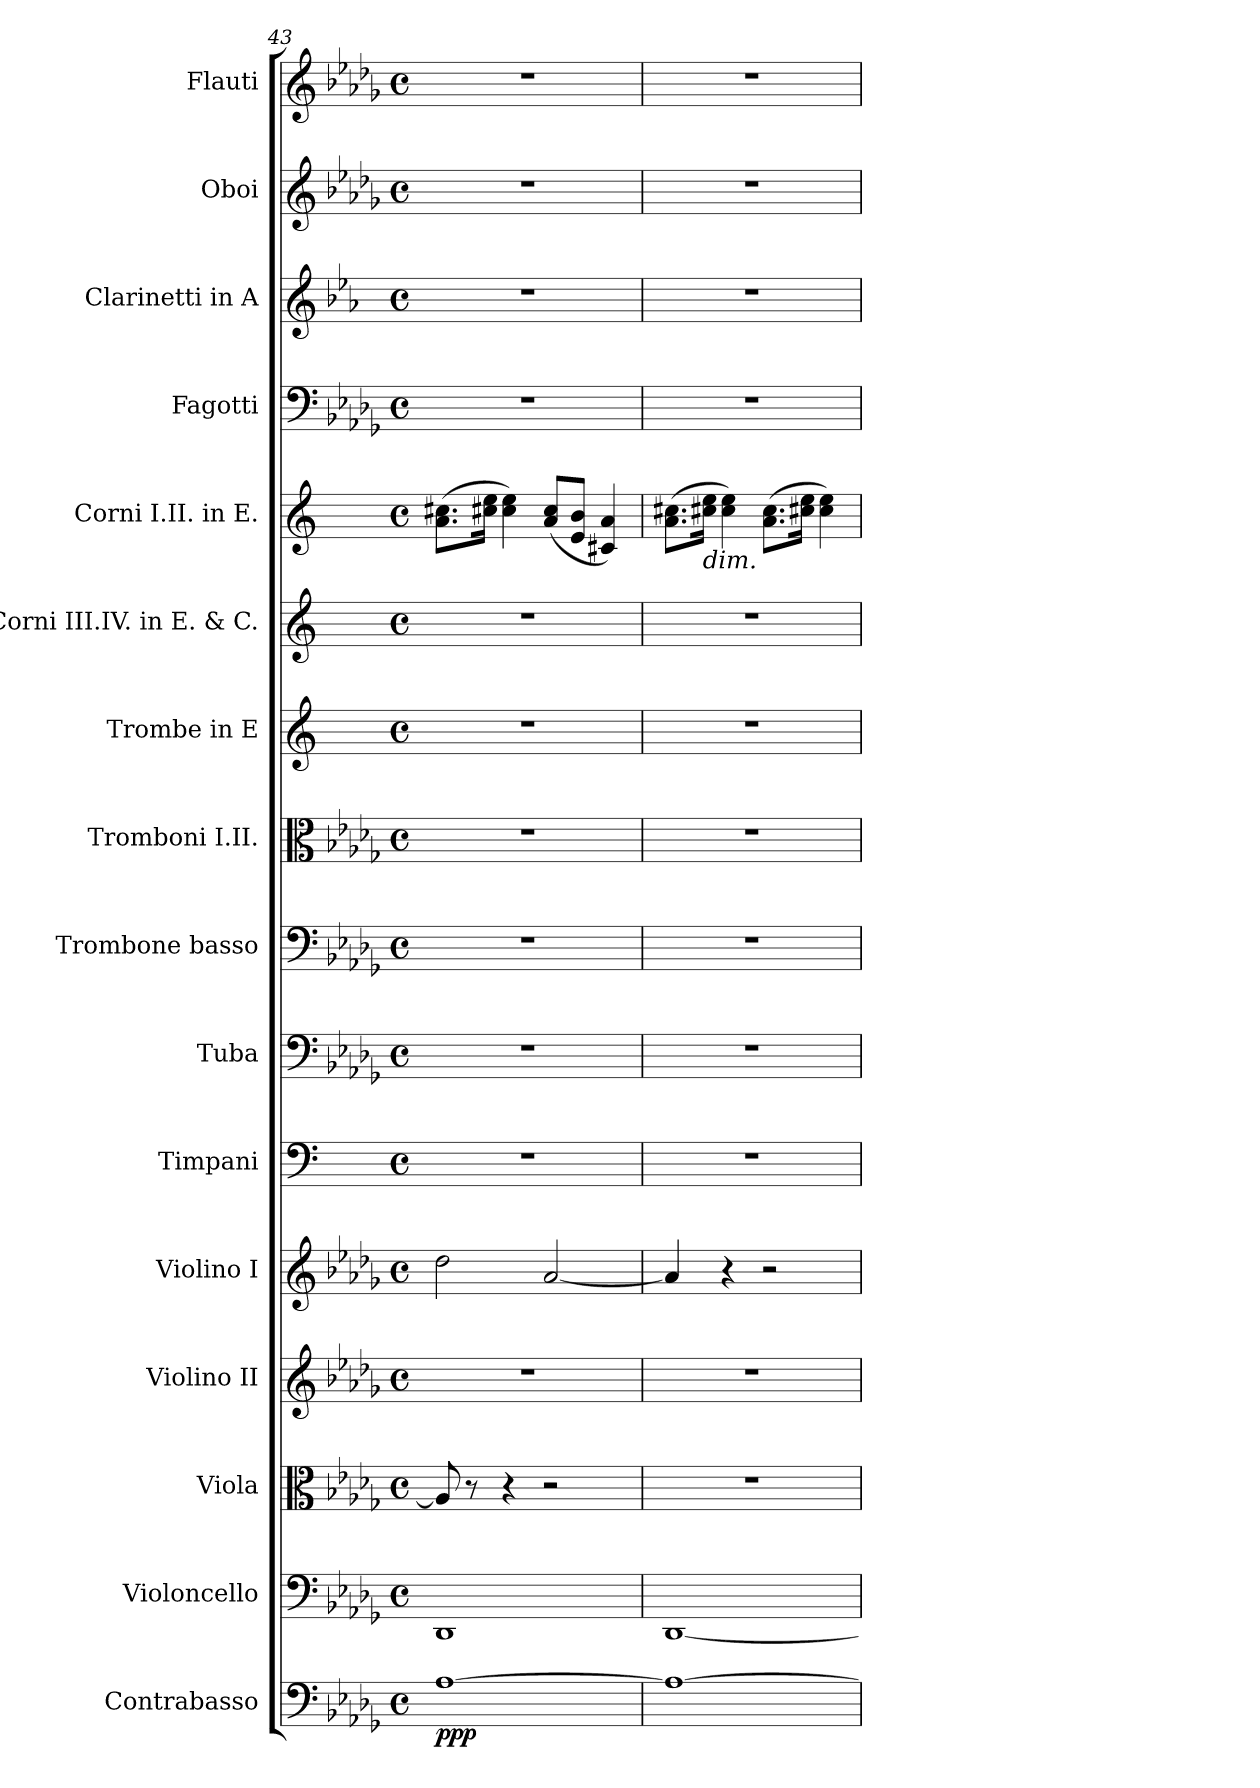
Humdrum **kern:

**kern	**dynam	**kern	**kern	**kern	**kern	**kern	**kern	**kern	**kern	**kern	**kern	**kern	**kern	**kern	**kern	**kern
*part16	*part16	*part15	*part14	*part13	*part12	*part11	*part10	*part9	*part8	*part7	*part6	*part5	*part4	*part3	*part2	*part1
*staff16	*staff16	*staff15	*staff14	*staff13	*staff12	*staff11	*staff10	*staff9	*staff8	*staff7	*staff6	*staff5	*staff4	*staff3	*staff2	*staff1
*I"Contrabasso	*	*I"Violoncello	*I"Viola	*I"Violino II	*I"Violino I	*I"Timpani	*I"Tuba	*I"Trombone basso	*I"Tromboni I.II.	*I"Trombe in E	*I"Corni III.IV. in E. &amp; C.	*I"Corni I.II. in E.	*I"Fagotti	*I"Clarinetti in A	*I"Oboi	*I"Flauti
*I'Cb.	*	*I'Vc.	*I'Vla.	*I'Vln. II	*I'Vln. I	*I'Timp.	*I'Tba.	*I'Trne B.	*I'Trbi.	*I'Trbe	*I'Cor. III.IV.	*I'Cor. I.II	*I'Fg.	*I'Cl.	*I'Ob.	*I'Fl.
*clefF4	*	*clefF4	*clefC3	*clefG2	*clefG2	*clefF4	*clefF4	*clefF4	*clefC3	*clefG2	*clefG2	*clefG2	*clefF4	*clefG2	*clefG2	*clefG2
*ITrd7c12	*	*	*	*	*	*	*	*	*	*ITrd-2c-4	*ITrd7c12	*ITrd5c8	*	*ITrd2c3	*	*
*k[b-e-a-d-g-]	*	*k[b-e-a-d-g-]	*k[b-e-a-d-g-]	*k[b-e-a-d-g-]	*k[b-e-a-d-g-]	*k[]	*k[b-e-a-d-g-]	*k[b-e-a-d-g-]	*k[b-e-a-d-g-]	*k[f#c#g#d#]	*k[]	*k[f#c#g#d#]	*k[b-e-a-d-g-]	*k[]	*k[b-e-a-d-g-]	*k[b-e-a-d-g-]
*M4/4	*	*M4/4	*M4/4	*M4/4	*M4/4	*M4/4	*M4/4	*M4/4	*M4/4	*M4/4	*M4/4	*M4/4	*M4/4	*M4/4	*M4/4	*M4/4
*met(c)	*	*met(c)	*met(c)	*met(c)	*met(c)	*met(c)	*met(c)	*met(c)	*met(c)	*met(c)	*met(c)	*met(c)	*met(c)	*met(c)	*met(c)	*met(c)
=43	=43	=43	=43	=43	=43	=43	=43	=43	=43	=43	=43	=43	=43	=43	=43	=43
!	!LO:DY:b	!	!	!	!	!	!	!	!	!	!	!	!	!	!	!
[1AA-	ppp	1DD-	8A-/]	1r	2dd-\	1r	1r	1r	1r	1r	1r	(>8.c#\ 8.e#X\L	1r	1r	1r	1r
.	.	.	8r	.	.	.	.	.	.	.	.	.	.	.	.	.
.	.	.	.	.	.	.	.	.	.	.	.	16e#X\ 16g#\Jk	.	.	.	.
.	.	.	4r	.	.	.	.	.	.	.	.	4e#\ 4g#\)	.	.	.	.
.	.	.	2r	.	[2a-/	.	.	.	.	.	.	(<8c#/ 8e#/L	.	.	.	.
.	.	.	.	.	.	.	.	.	.	.	.	8G#/ 8d#/J	.	.	.	.
.	.	.	.	.	.	.	.	.	.	.	.	4E#X/ 4c#/)	.	.	.	.
=44	=44	=44	=44	=44	=44	=44	=44	=44	=44	=44	=44	=44	=44	=44	=44	=44
1AA-_	.	[1DD-	1r	1r	4a-/]	1r	1r	1r	1r	1r	1r	(>8.c#\ 8.e#X\L	1r	1r	1r	1r
!	!	!	!	!	!	!	!	!	!	!	!	!LO:TX:b:i:t=dim.	!	!	!	!
.	.	.	.	.	.	.	.	.	.	.	.	16e#X\ 16g#\Jk	.	.	.	.
.	.	.	.	.	4r	.	.	.	.	.	.	4e#\ 4g#\)	.	.	.	.
.	.	.	.	.	2r	.	.	.	.	.	.	(>8.c#\ 8.e#\L	.	.	.	.
.	.	.	.	.	.	.	.	.	.	.	.	16e#X\ 16g#\Jk	.	.	.	.
.	.	.	.	.	.	.	.	.	.	.	.	4e#\ 4g#\)	.	.	.	.
=	=	=	=	=	=	=	=	=	=	=	=	=	=	=	=	=
*-	*-	*-	*-	*-	*-	*-	*-	*-	*-	*-	*-	*-	*-	*-	*-	*-
